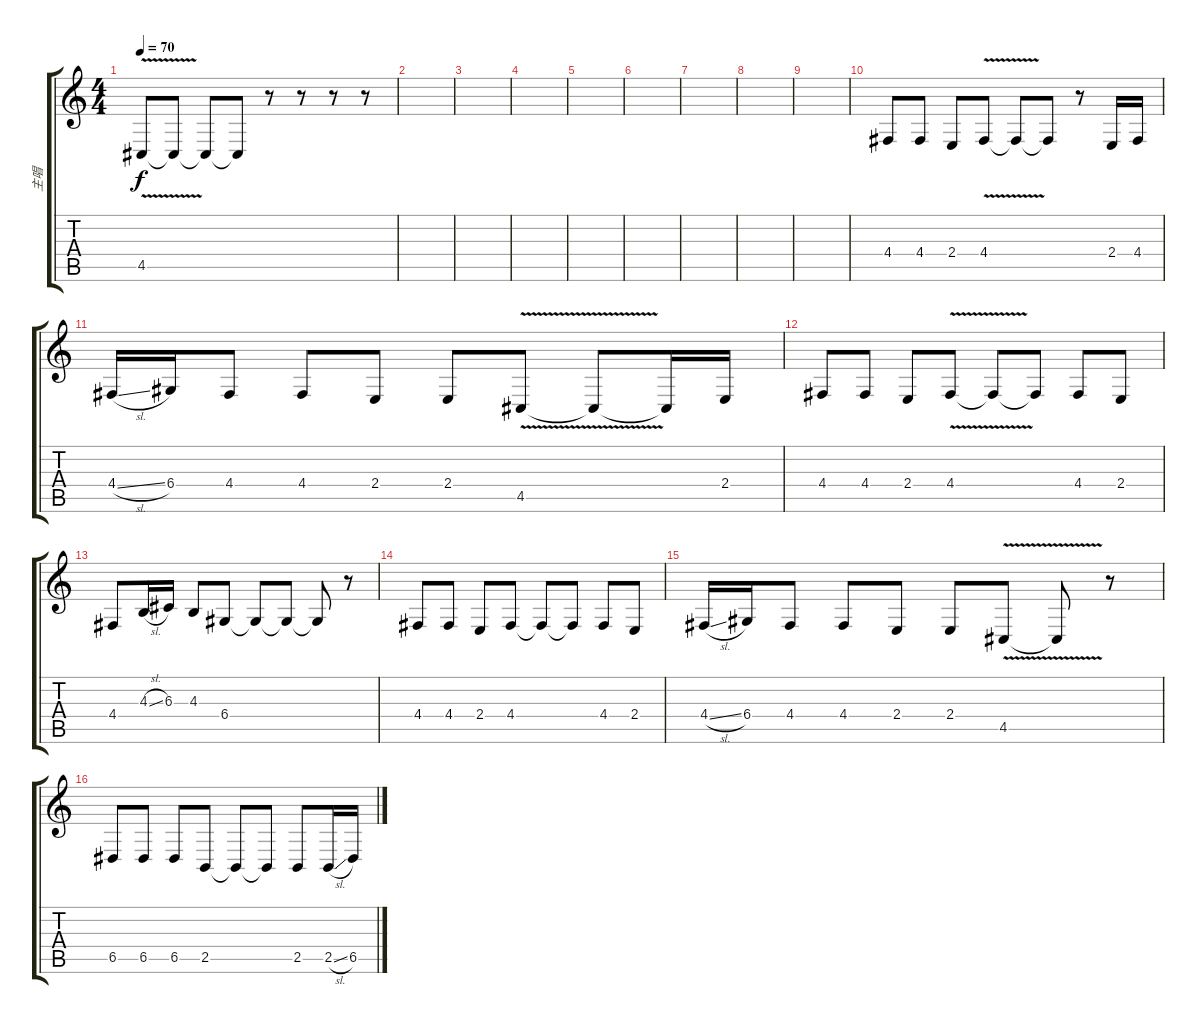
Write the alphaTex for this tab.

\track ("主唱" "主唱") {instrument sopranosax}
\staff {score tabs}
\tuning (E4 B3 G3 D3 A2 E2) {hide}
\ts (4 4)
\tempo 70
\clef g2
\ks c
4.5{v}.8{dy f} 4.5{t}.8 4.5{t}.8 4.5{t}.8 r.8 r.8 r.8 r.8 |
|
|
|
|
|
|
|
|
4.4.8 4.4.8 2.4.8 4.4{v}.8 4.4{t}.8 4.4{t}.8 r.8 2.4.16 4.4.16 |
4.4{sl}.16 6.4.16 4.4.8 4.4.8 2.4.8 2.4.8 4.5{v}.8 4.5{t}.8 4.5{t}.16 2.4.16 |
4.4.8 4.4.8 2.4.8 4.4{v}.8 4.4{t}.8 4.4{t}.8 4.4.8 2.4.8 |
4.4.8 4.3{sl}.16 6.3.16 4.3.8 6.4.8 6.4{t}.8 6.4{t}.8 6.4{t}.8 r.8 |
4.4.8 4.4.8 2.4.8 4.4.8 4.4{t}.8 4.4{t}.8 4.4.8 2.4.8 |
4.4{sl}.16 6.4.16 4.4.8 4.4.8 2.4.8 2.4.8 4.5{v}.8 4.5{t}.8 r.8 |
6.5.8 6.5.8 6.5.8 2.5.8 2.5{t}.8 2.5{t}.8 2.5.8 2.5{sl}.16 6.5.16
